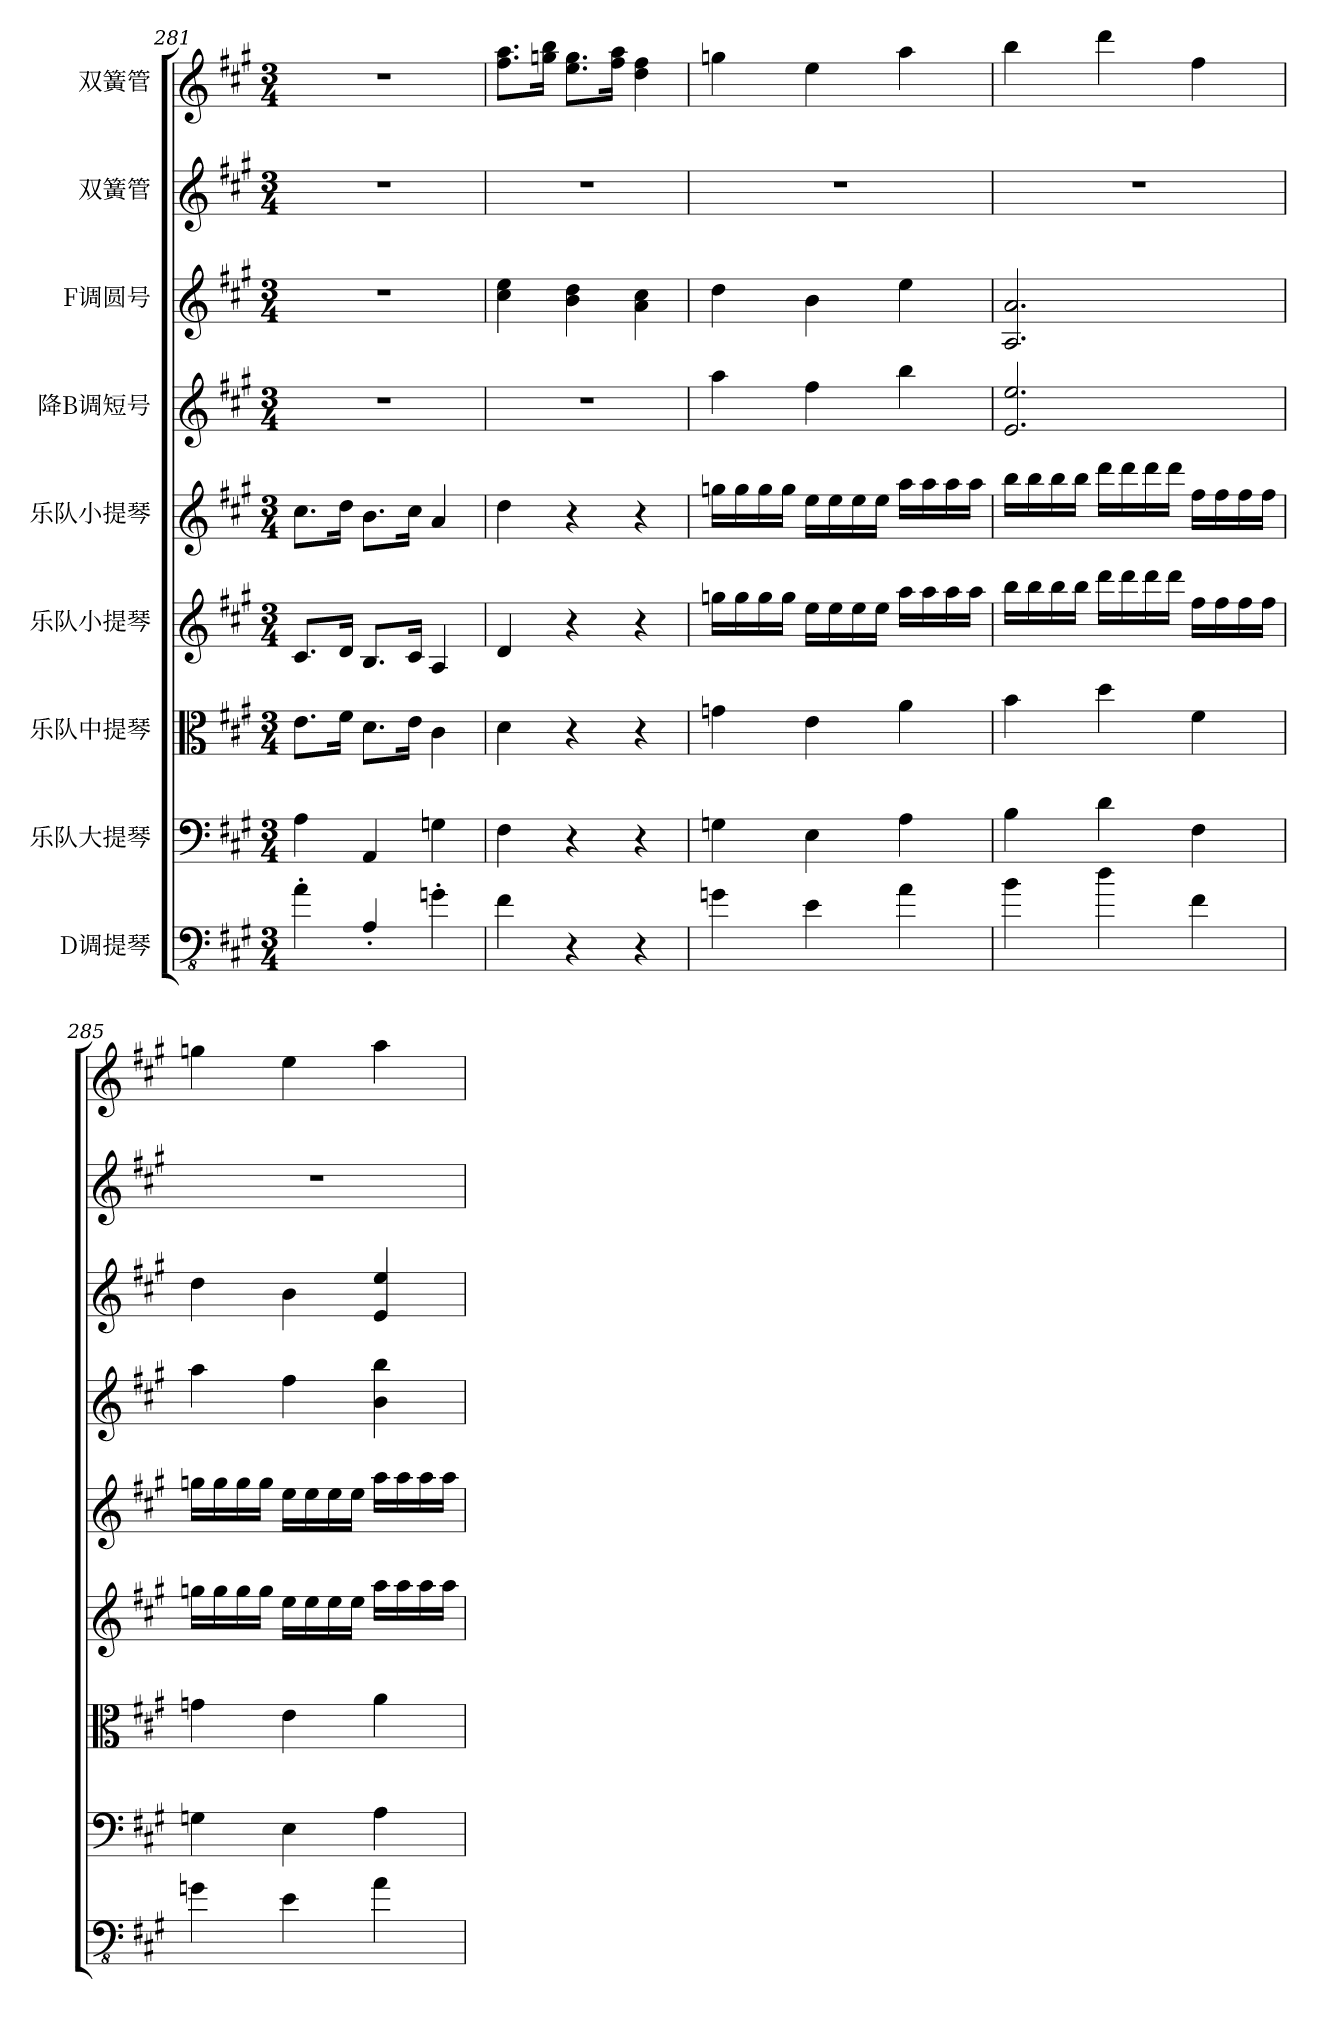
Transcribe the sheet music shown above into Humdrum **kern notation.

**kern	**kern	**kern	**kern	**kern	**kern	**kern	**kern	**kern
*part9	*part8	*part7	*part6	*part5	*part4	*part3	*part2	*part1
*staff9	*staff8	*staff7	*staff6	*staff5	*staff4	*staff3	*staff2	*staff1
*I"D调提琴	*I"乐队大提琴	*I"乐队中提琴	*I"乐队小提琴	*I"乐队小提琴	*I"降B调短号	*I"F调圆号	*I"双簧管	*I"双簧管
!!LO:PB:g=z
*clefFv4	*clefF4	*clefC3	*clefG2	*clefG2	*clefG2	*clefG2	*clefG2	*clefG2
*ITrd7c12	*	*	*	*	*ITrd1c2	*ITrd4c7	*	*
*k[f#c#g#]	*k[f#c#g#]	*k[f#c#g#]	*k[f#c#g#]	*k[f#c#g#]	*k[f#]	*k[f#c#]	*k[f#c#g#]	*k[f#c#g#]
*M3/4	*M3/4	*M3/4	*M3/4	*M3/4	*M3/4	*M3/4	*M3/4	*M3/4
*MM146	*MM146	*MM146	*MM146	*MM146	*MM146	*MM146	*MM146	*MM146
=281	=281	=281	=281	=281	=281	=281	=281	=281
4AA'\	4A\	8.e\L	8.c#/L	8.cc#\L	2.r	2.r	2.r	2.r
.	.	16f#\Jk	16d/Jk	16dd\Jk	.	.	.	.
4AAA'/	4AA/	8.d\L	8.B/L	8.b\L	.	.	.	.
.	.	16e\Jk	16c#/Jk	16cc#\Jk	.	.	.	.
4GGn'\	4Gn\	4c#\	4A/	4a/	.	.	.	.
=282	=282	=282	=282	=282	=282	=282	=282	=282
4FF#\	4F#\	4d\	4d/	4dd\	2.r	4f#\ 4a\	2.r	8.ff#\ 8.aa\L
*	*	*	*	*	*	*	*	*MM127
.	.	.	.	.	.	.	.	16ggn\ 16bb\Jk
4r	4r	4r	4r	4r	.	4e\ 4g\	.	8.ee\ 8.gg\L
.	.	.	.	.	.	.	.	16ff#\ 16aa\Jk
*	*	*	*	*	*	*	*	*MM120
4r	4r	4r	4r	4r	.	4d\ 4f#\	.	4dd\ 4ff#\
=283	=283	=283	=283	=283	=283	=283	=283	=283
*	*	*	*	*	*	*	*	*MM144
4GGn\	4Gn\	4gn\	16ggn\LL	16ggn\LL	4gg\	4g\	2.r	4ggn\
.	.	.	16gg\	16gg\	.	.	.	.
.	.	.	16gg\	16gg\	.	.	.	.
.	.	.	16gg\JJ	16gg\JJ	.	.	.	.
4EE\	4E\	4e\	16ee\LL	16ee\LL	4ee\	4e\	.	4ee\
.	.	.	16ee\	16ee\	.	.	.	.
.	.	.	16ee\	16ee\	.	.	.	.
.	.	.	16ee\JJ	16ee\JJ	.	.	.	.
4AA\	4A\	4a\	16aa\LL	16aa\LL	4aa\	4a\	.	4aa\
.	.	.	16aa\	16aa\	.	.	.	.
.	.	.	16aa\	16aa\	.	.	.	.
.	.	.	16aa\JJ	16aa\JJ	.	.	.	.
!!LO:PB:g=z
=284	=284	=284	=284	=284	=284	=284	=284	=284
4BB\	4B\	4b\	16bb\LL	16bb\LL	2.d/ 2.dd/	2.D/ 2.d/	2.r	4bb\
.	.	.	16bb\	16bb\	.	.	.	.
.	.	.	16bb\	16bb\	.	.	.	.
.	.	.	16bb\JJ	16bb\JJ	.	.	.	.
4D\	4d\	4dd\	16ddd\LL	16ddd\LL	.	.	.	4ddd\
.	.	.	16ddd\	16ddd\	.	.	.	.
.	.	.	16ddd\	16ddd\	.	.	.	.
.	.	.	16ddd\JJ	16ddd\JJ	.	.	.	.
4FF#\	4F#\	4f#\	16ff#\LL	16ff#\LL	.	.	.	4ff#\
.	.	.	16ff#\	16ff#\	.	.	.	.
.	.	.	16ff#\	16ff#\	.	.	.	.
.	.	.	16ff#\JJ	16ff#\JJ	.	.	.	.
=285	=285	=285	=285	=285	=285	=285	=285	=285
*	*	*	*	*	*	*	*	*MM138
4GGn\	4Gn\	4gn\	16ggn\LL	16ggn\LL	4gg\	4g\	2.r	4ggn\
.	.	.	16gg\	16gg\	.	.	.	.
.	.	.	16gg\	16gg\	.	.	.	.
.	.	.	16gg\JJ	16gg\JJ	.	.	.	.
4EE\	4E\	4e\	16ee\LL	16ee\LL	4ee\	4e\	.	4ee\
.	.	.	16ee\	16ee\	.	.	.	.
.	.	.	16ee\	16ee\	.	.	.	.
.	.	.	16ee\JJ	16ee\JJ	.	.	.	.
4AA\	4A\	4a\	16aa\LL	16aa\LL	4a\ 4aa\	4A/ 4a/	.	4aa\
.	.	.	16aa\	16aa\	.	.	.	.
.	.	.	16aa\	16aa\	.	.	.	.
.	.	.	16aa\JJ	16aa\JJ	.	.	.	.
=	=	=	=	=	=	=	=	=
*-	*-	*-	*-	*-	*-	*-	*-	*-
